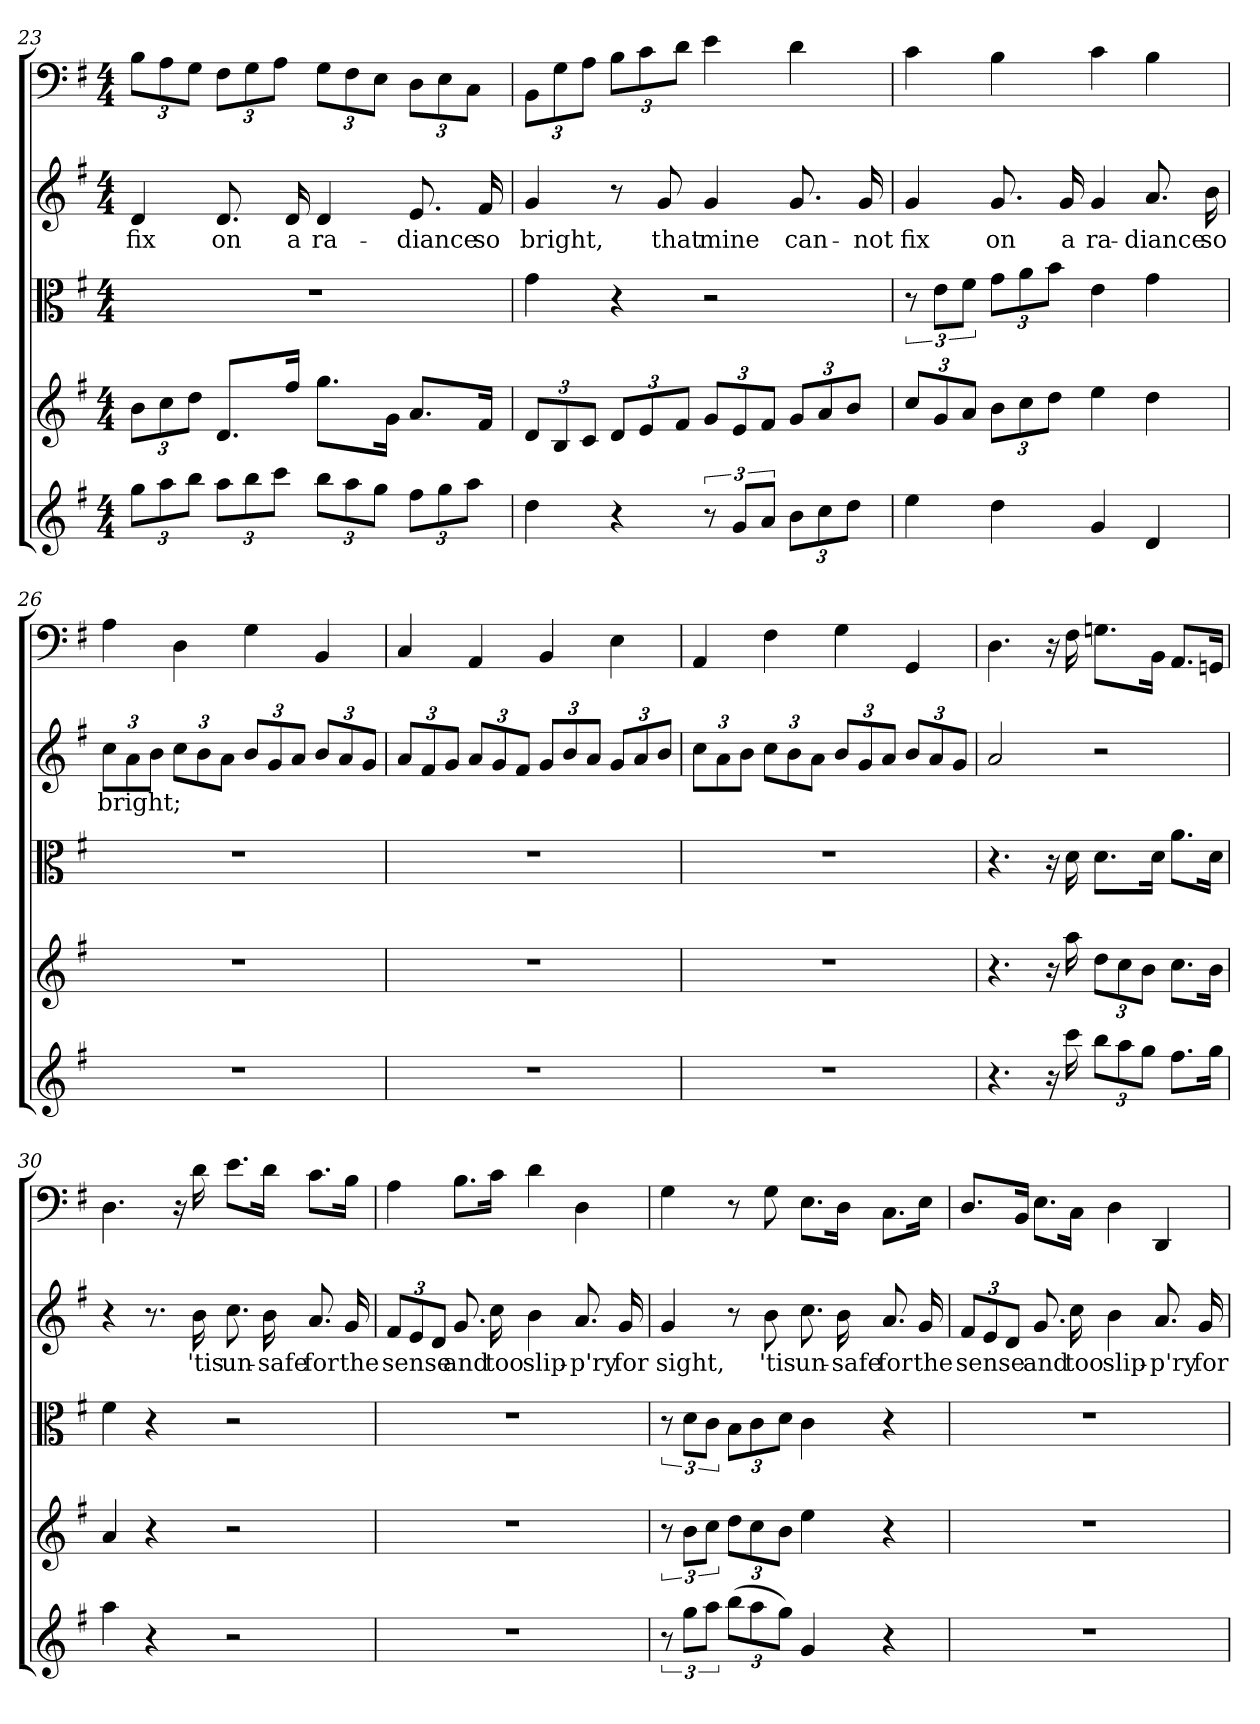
**kern	**kern	**kern	**kern	**text	**kern
*part5	*part4	*part3	*part2	*part2	*part1
*staff5	*staff4	*staff3	*staff2	*staff2	*staff1
*clefG2	*clefG2	*clefC3	*clefG2	*	*clefF4
*k[f#]	*k[f#]	*k[f#]	*k[f#]	*	*k[f#]
*e:	*e:	*e:	*e:	*	*e:
*M4/4	*M4/4	*M4/4	*M4/4	*	*M4/4
=23	=23	=23	=23	=23	=23
12gg\L	12b\L	1r	4d/	fix	12B\L
12aa\	12cc\	.	.	.	12A\
12bb\J	12dd\J	.	.	.	12G\J
12aa\L	8.d/L	.	8.d/	on	12F#\L
12bb\	.	.	.	.	12G\
12ccc\J	.	.	.	.	12A\J
.	16ff#/Jk	.	16d/	a	.
12bb\L	8.gg\L	.	4d/	ra-	12G\L
12aa\	.	.	.	.	12F#\
12gg\J	.	.	.	.	12E\J
.	16g\Jk	.	.	.	.
12ff#\L	8.a/L	.	8.e/	-diance	12D\L
12gg\	.	.	.	.	12E\
12aa\J	.	.	.	.	12C\J
.	16f#/Jk	.	16f#/	so	.
=24	=24	=24	=24	=24	=24
4dd\	12d/L	4g\	4g/	bright,	12BB\L
.	12B/	.	.	.	12G\
.	12c/J	.	.	.	12A\J
4r	12d/L	4r	8r	.	12B\L
.	12e/	.	.	.	12c\
.	.	.	8g/	that	.
.	12f#/J	.	.	.	12d\J
12r	12g/L	2r	4g/	mine	4e\
12g/L	12e/	.	.	.	.
12a/J	12f#/J	.	.	.	.
12b\L	12g/L	.	8.g/	can-	4d\
12cc\	12a/	.	.	.	.
12dd\J	12b/J	.	.	.	.
.	.	.	16g/	-not	.
=25	=25	=25	=25	=25	=25
4ee\	12cc/L	12r	4g/	fix	4c\
.	12g/	12e\L	.	.	.
.	12a/J	12f#\J	.	.	.
4dd\	12b\L	12g\L	8.g/	on	4B\
.	12cc\	12a\	.	.	.
.	12dd\J	12b\J	.	.	.
.	.	.	16g/	a	.
4g/	4ee\	4e\	4g/	ra-	4c\
4d/	4dd\	4g\	8.a/	-diance	4B\
.	.	.	16b\	so	.
=26	=26	=26	=26	=26	=26
1r	1r	1r	12cc\L	bright;	4A\
.	.	.	12a\	.	.
.	.	.	12b\J	.	.
.	.	.	12cc\L	.	4D\
.	.	.	12b\	.	.
.	.	.	12a\J	.	.
.	.	.	12b/L	.	4G\
.	.	.	12g/	.	.
.	.	.	12a/J	.	.
.	.	.	12b/L	.	4BB/
.	.	.	12a/	.	.
.	.	.	12g/J	.	.
=27	=27	=27	=27	=27	=27
1r	1r	1r	12a/L	.	4C/
.	.	.	12f#/	.	.
.	.	.	12g/J	.	.
.	.	.	12a/L	.	4AA/
.	.	.	12g/	.	.
.	.	.	12f#/J	.	.
.	.	.	12g/L	.	4BB/
.	.	.	12b/	.	.
.	.	.	12a/J	.	.
.	.	.	12g/L	.	4E\
.	.	.	12a/	.	.
.	.	.	12b/J	.	.
=28	=28	=28	=28	=28	=28
1r	1r	1r	12cc\L	.	4AA/
.	.	.	12a\	.	.
.	.	.	12b\J	.	.
.	.	.	12cc\L	.	4F#\
.	.	.	12b\	.	.
.	.	.	12a\J	.	.
.	.	.	12b/L	.	4G\
.	.	.	12g/	.	.
.	.	.	12a/J	.	.
.	.	.	12b/L	.	4GG/
.	.	.	12a/	.	.
.	.	.	12g/J	.	.
=29	=29	=29	=29	=29	=29
4.r	4.r	4.r	2a/	.	4.D\
16r	16r	16r	.	.	16r
16ccc\	16aa\	16d\	.	.	16F#\
12bb\L	12dd\L	8.d\L	2r	.	8.Gn\L
12aa\	12cc\	.	.	.	.
12gg\J	12b\J	.	.	.	.
.	.	16d\Jk	.	.	16BB\Jk
8.ff#\L	8.cc\L	8.a\L	.	.	8.AA/L
16gg\Jk	16b\Jk	16d\Jk	.	.	16GGn/Jk
=30	=30	=30	=30	=30	=30
4aa\	4a/	4f#\	4r	.	4.D\
4r	4r	4r	8.r	.	.
.	.	.	.	.	16r
.	.	.	16b\	'tis	16d\
2r	2r	2r	8.cc\	un-	8.e\L
.	.	.	16b\	-safe	16d\Jk
.	.	.	8.a/	for	8.c\L
.	.	.	16g/	the	16B\Jk
=31	=31	=31	=31	=31	=31
1r	1r	1r	12f#/L	sense	4A\
.	.	.	12e/	.	.
.	.	.	12d/J	.	.
.	.	.	8.g/	and	8.B\L
.	.	.	16cc\	too	16c\Jk
.	.	.	4b\	slip-	4d\
.	.	.	8.a/	-p'ry	4D\
.	.	.	16g/	for	.
=32	=32	=32	=32	=32	=32
12r	12r	12r	4g/	sight,	4G\
12gg\L	12b\L	12d\L	.	.	.
12aa\J	12cc\J	12c\J	.	.	.
(12bb\L	12dd\L	12B\L	8r	.	8r
12aa\	12cc\	12c\	.	.	.
.	.	.	8b\	'tis	8G\
12gg\J)	12b\J	12d\J	.	.	.
4g/	4ee\	4c\	8.cc\	un-	8.E\L
.	.	.	16b\	-safe	16D\Jk
4r	4r	4r	8.a/	for	8.C\L
.	.	.	16g/	the	16E\Jk
=33	=33	=33	=33	=33	=33
1r	1r	1r	12f#/L	sense	8.D/L
.	.	.	12e/	.	.
.	.	.	12d/J	.	.
.	.	.	.	.	16BB/Jk
.	.	.	8.g/	and	8.E\L
.	.	.	16cc\	too	16C\Jk
.	.	.	4b\	slip-	4D\
.	.	.	8.a/	-p'ry	4DD/
.	.	.	16g/	for	.
=	=	=	=	=	=
*-	*-	*-	*-	*-	*-
